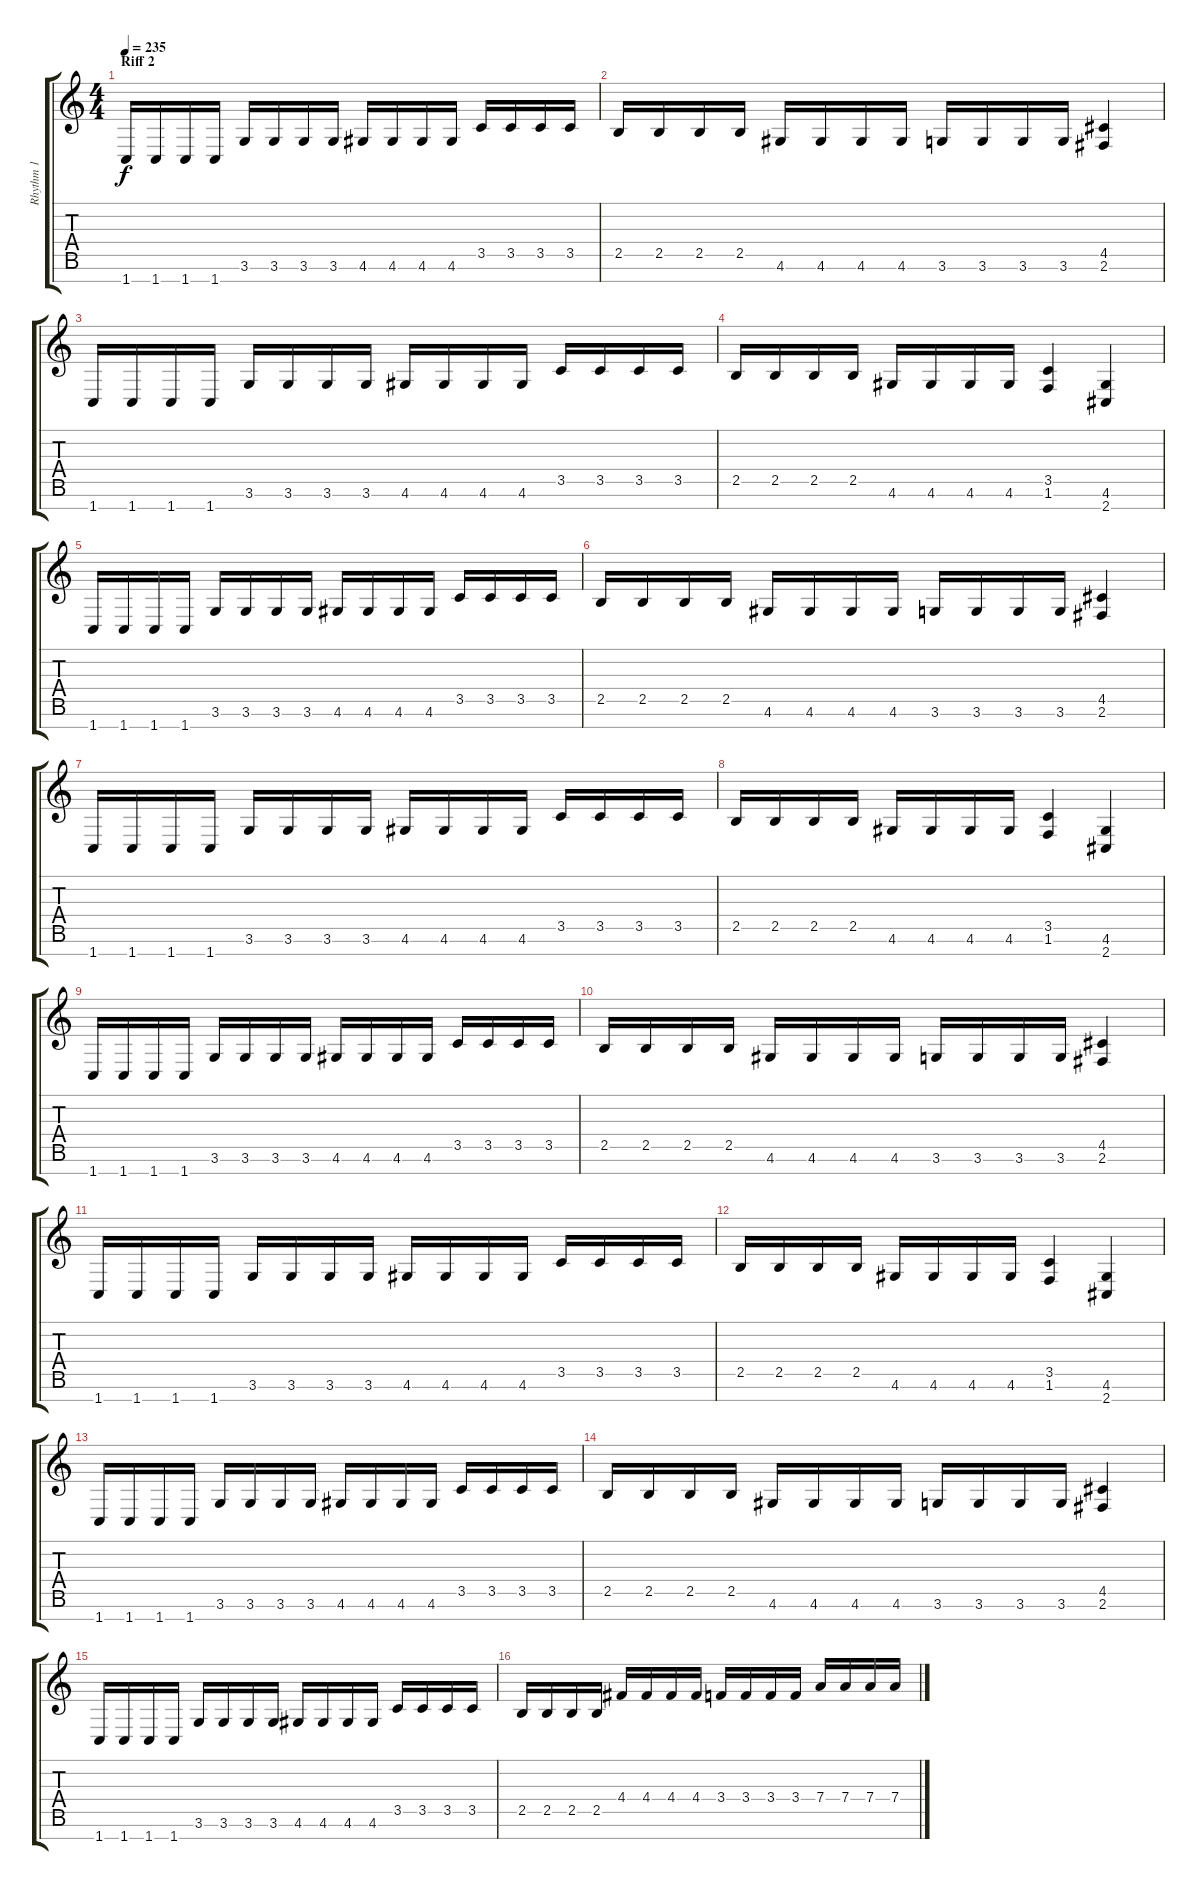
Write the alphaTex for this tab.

\track ("Rhythm 1" "Rhythm 1") {instrument distortionguitar}
\staff {score tabs}
\tuning (E4 B3 G3 D3 A2 E2 B1) {hide}
\ts (4 4)
\section ("" "Riff 2")
\tempo 235
\clef g2
\ks c
1.7.16{dy f} 1.7.16 1.7.16 1.7.16 3.6.16 3.6.16 3.6.16 3.6.16 4.6.16 4.6.16 4.6.16 4.6.16 3.5.16 3.5.16 3.5.16 3.5.16 |
2.5.16 2.5.16 2.5.16 2.5.16 4.6.16 4.6.16 4.6.16 4.6.16 3.6.16 3.6.16 3.6.16 3.6.16 (4.5 2.6).4 |
1.7.16 1.7.16 1.7.16 1.7.16 3.6.16 3.6.16 3.6.16 3.6.16 4.6.16 4.6.16 4.6.16 4.6.16 3.5.16 3.5.16 3.5.16 3.5.16 |
2.5.16 2.5.16 2.5.16 2.5.16 4.6.16 4.6.16 4.6.16 4.6.16 (3.5 1.6).4 (4.6 2.7).4 |
1.7.16 1.7.16 1.7.16 1.7.16 3.6.16 3.6.16 3.6.16 3.6.16 4.6.16 4.6.16 4.6.16 4.6.16 3.5.16 3.5.16 3.5.16 3.5.16 |
2.5.16 2.5.16 2.5.16 2.5.16 4.6.16 4.6.16 4.6.16 4.6.16 3.6.16 3.6.16 3.6.16 3.6.16 (4.5 2.6).4 |
1.7.16 1.7.16 1.7.16 1.7.16 3.6.16 3.6.16 3.6.16 3.6.16 4.6.16 4.6.16 4.6.16 4.6.16 3.5.16 3.5.16 3.5.16 3.5.16 |
2.5.16 2.5.16 2.5.16 2.5.16 4.6.16 4.6.16 4.6.16 4.6.16 (3.5 1.6).4 (4.6 2.7).4 |
1.7.16 1.7.16 1.7.16 1.7.16 3.6.16 3.6.16 3.6.16 3.6.16 4.6.16 4.6.16 4.6.16 4.6.16 3.5.16 3.5.16 3.5.16 3.5.16 |
2.5.16 2.5.16 2.5.16 2.5.16 4.6.16 4.6.16 4.6.16 4.6.16 3.6.16 3.6.16 3.6.16 3.6.16 (4.5 2.6).4 |
1.7.16 1.7.16 1.7.16 1.7.16 3.6.16 3.6.16 3.6.16 3.6.16 4.6.16 4.6.16 4.6.16 4.6.16 3.5.16 3.5.16 3.5.16 3.5.16 |
2.5.16 2.5.16 2.5.16 2.5.16 4.6.16 4.6.16 4.6.16 4.6.16 (3.5 1.6).4 (4.6 2.7).4 |
1.7.16 1.7.16 1.7.16 1.7.16 3.6.16 3.6.16 3.6.16 3.6.16 4.6.16 4.6.16 4.6.16 4.6.16 3.5.16 3.5.16 3.5.16 3.5.16 |
2.5.16 2.5.16 2.5.16 2.5.16 4.6.16 4.6.16 4.6.16 4.6.16 3.6.16 3.6.16 3.6.16 3.6.16 (4.5 2.6).4 |
1.7.16 1.7.16 1.7.16 1.7.16 3.6.16 3.6.16 3.6.16 3.6.16 4.6.16 4.6.16 4.6.16 4.6.16 3.5.16 3.5.16 3.5.16 3.5.16 |
2.5.16 2.5.16 2.5.16 2.5.16 4.4.16 4.4.16 4.4.16 4.4.16 3.4.16 3.4.16 3.4.16 3.4.16 7.4.16 7.4.16 7.4.16 7.4.16
